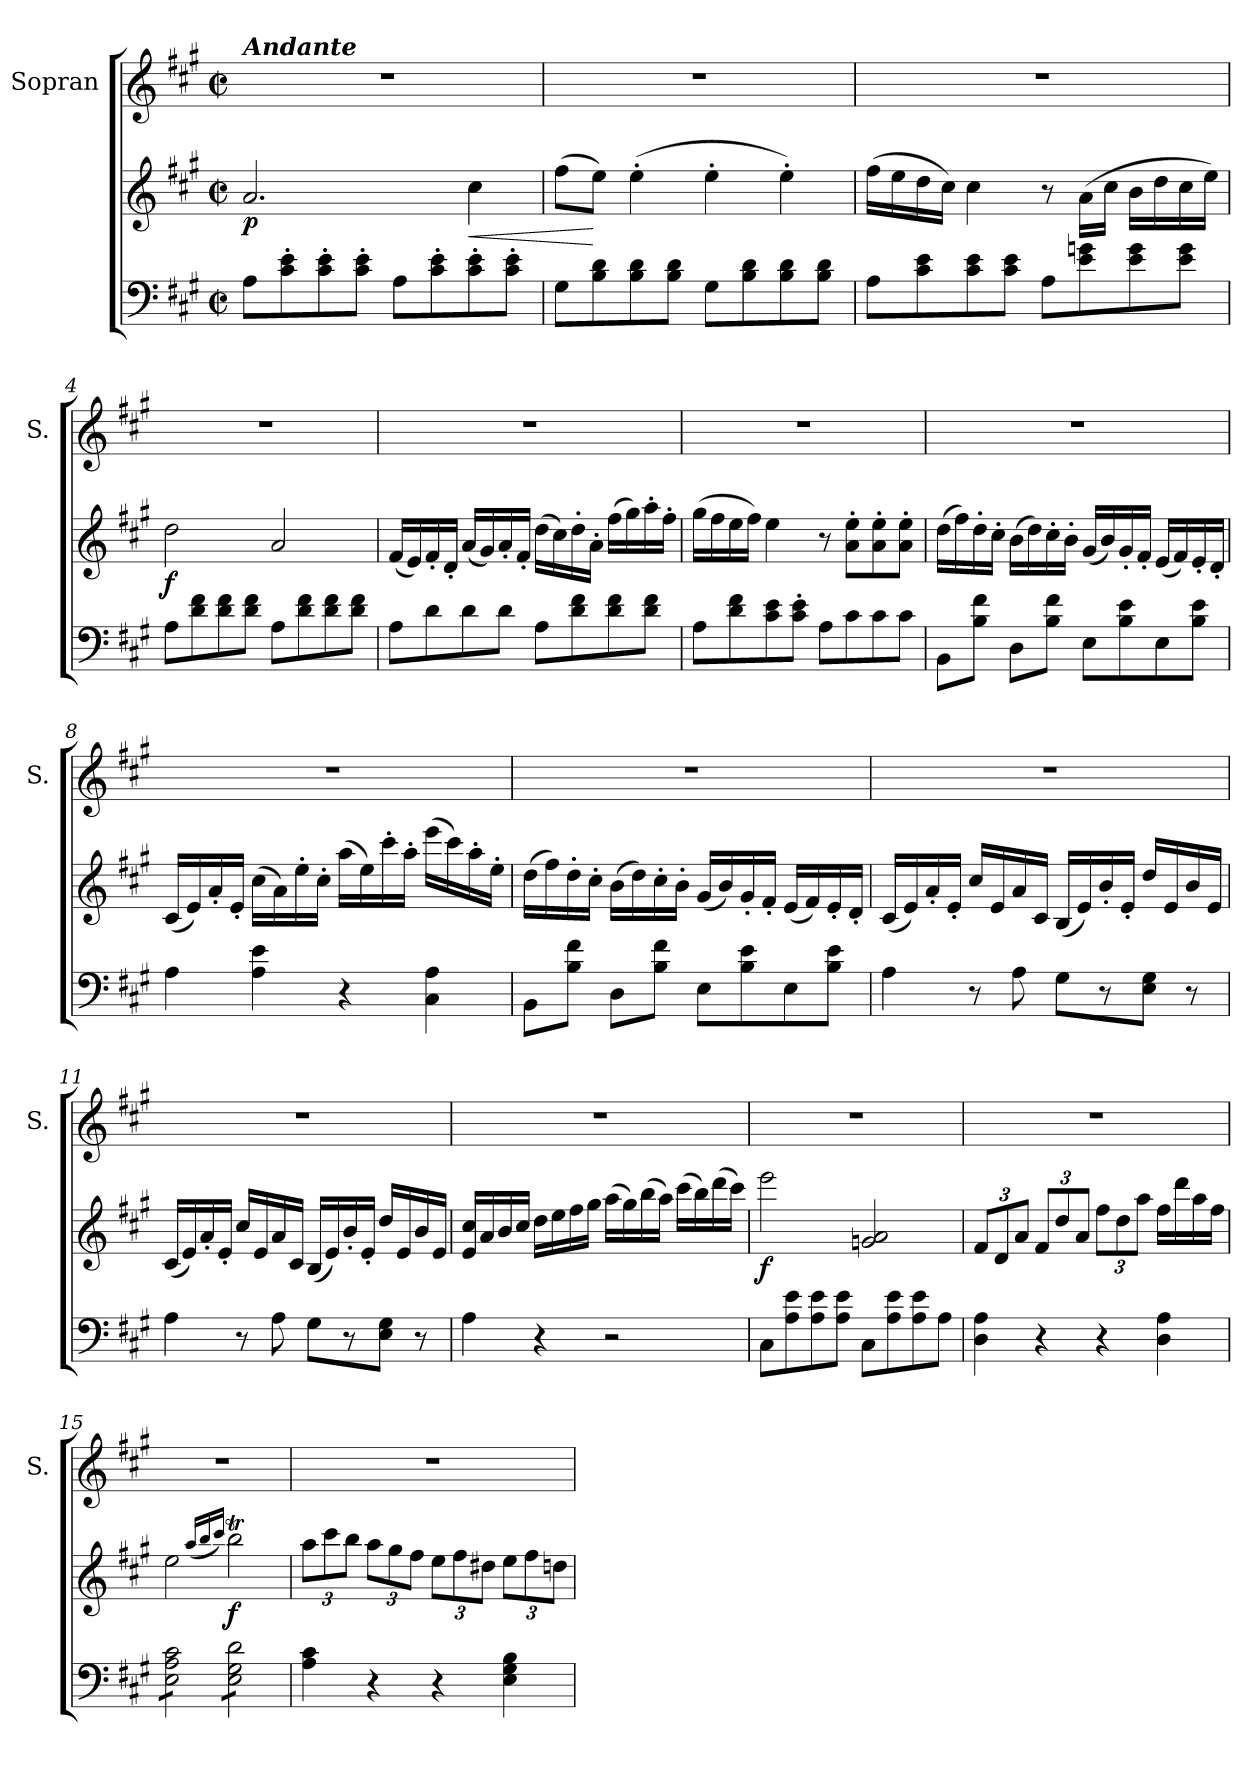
**kern	**kern	**dynam	**kern
*part2	*part2	*part2	*part1
*staff3	*staff2	*staff2/3	*staff1
*	*	*	*I"Sopran
*	*	*	*I'S.
*clefF4	*clefG2	*	*clefG2
*k[f#c#g#]	*k[f#c#g#]	*	*k[f#c#g#]
*A:	*A:	*	*A:
*M2/2	*M2/2	*	*M2/2
*met(c|)	*met(c|)	*	*met(c|)
=1	=1	=1	=1
!	!	!	!LO:TX:a:Bi:t=Andante
!	!	!LO:DY:b	!
8A\L	2.a/	p	1r
8c#\'> 8e\'>	.	.	.
8c#\'> 8e\'>	.	.	.
8c#\'> 8e\'>J	.	.	.
8A\L	.	.	.
8c#\'> 8e\'>	.	.	.
!	!	!LO:HP:b	!
8c#\'> 8e\'>	4cc#\	<	.
8c#\'> 8e\'>J	.	.	.
=2	=2	=2	=2
8G#\L	(>8ff#\L	.	1r
8B\ 8d\	8ee\J)	[	.
8B\ 8d\	(>4ee'>\	.	.
8B\ 8d\J	.	.	.
8G#\L	4ee'>\	.	.
8B\ 8d\	.	.	.
8B\ 8d\	4ee'>\)	.	.
8B\ 8d\J	.	.	.
=3	=3	=3	=3
8A\L	(>16ff#\LL	.	1r
.	16ee\	.	.
8c#\ 8e\	16dd\	.	.
.	16cc#\JJ)	.	.
8c#\ 8e\	4cc#\	.	.
8c#\ 8e\J	.	.	.
8A\L	8r	.	.
8e\ 8gn\	(>16a\LL	.	.
.	16cc#\JJ	.	.
8e\ 8g\	16b\LL	.	.
.	16dd\	.	.
8e\ 8g\J	16cc#\	.	.
.	16ee\JJ)	.	.
!!LO:LB:g=z
=4	=4	=4	=4
!	!	!LO:DY:b	!
8A\L	2dd\	f	1r
8d\ 8f#\	.	.	.
8d\ 8f#\	.	.	.
8d\ 8f#\J	.	.	.
8A\L	2a/	.	.
8d\ 8f#\	.	.	.
8d\ 8f#\	.	.	.
8d\ 8f#\J	.	.	.
=5	=5	=5	=5
8A\L	(<16f#/LL	.	1r
.	16e/)	.	.
8d\	16f#'</	.	.
.	16d'</JJ	.	.
8d\	(<16a/LL	.	.
.	16g#/)	.	.
8d\J	16a'</	.	.
.	16f#'</JJ	.	.
8A\L	(>16dd\LL	.	.
.	16cc#\)	.	.
8d\ 8f#\	16dd'>\	.	.
.	16a'>\JJ	.	.
8d\ 8f#\	(>16ff#\LL	.	.
.	16gg#\)	.	.
8d\ 8f#\J	16aa'>\	.	.
.	16ff#'>\JJ	.	.
=6	=6	=6	=6
8A\L	(>16gg#\LL	.	1r
.	16ff#\	.	.
8d\ 8f#\	16ee\	.	.
.	16ff#\JJ)	.	.
8c#\ 8e\	4ee\	.	.
8c#\'> 8e\'>J	.	.	.
8A\L	8r	.	.
8c#\	8a\'> 8ee\'>L	.	.
8c#\	8a\'> 8ee\'>	.	.
8c#\J	8a\'> 8ee\'>J	.	.
!!LO:LB:g=z
=7	=7	=7	=7
8BB\L	(>16dd\LL	.	1r
.	16ff#\)	.	.
8B\ 8f#\J	16dd'>\	.	.
.	16cc#'>\JJ	.	.
8D\L	(>16b\LL	.	.
.	16dd\)	.	.
8B\ 8f#\J	16cc#'>\	.	.
.	16b'>\JJ	.	.
8E\L	(<16g#/LL	.	.
.	16b/)	.	.
8B\ 8e\	16g#'</	.	.
.	16f#'</JJ	.	.
8E\	(<16e/LL	.	.
.	16f#/)	.	.
8B\ 8e\J	16e'</	.	.
.	16d'</JJ	.	.
=8	=8	=8	=8
4A\	(<16c#/LL	.	1r
.	16e/)	.	.
.	16a'</	.	.
.	16e'</JJ	.	.
4A\ 4e\	(>16cc#\LL	.	.
.	16a\)	.	.
.	16ee'>\	.	.
.	16cc#'>\JJ	.	.
4r	(>16aa\LL	.	.
.	16ee\)	.	.
.	16ccc#'>\	.	.
.	16aa'>\JJ	.	.
4C#\ 4A\	(>16eee\LL	.	.
.	16ccc#\)	.	.
.	16aa'>\	.	.
.	16ee'>\JJ	.	.
=9	=9	=9	=9
8BB\L	(>16dd\LL	.	1r
.	16ff#\)	.	.
8B\ 8f#\J	16dd'>\	.	.
.	16cc#'>\JJ	.	.
8D\L	(>16b\LL	.	.
.	16dd\)	.	.
8B\ 8f#\J	16cc#'>\	.	.
.	16b'>\JJ	.	.
8E\L	(<16g#/LL	.	.
.	16b/)	.	.
8B\ 8e\	16g#'</	.	.
.	16f#'</JJ	.	.
8E\	(<16e/LL	.	.
.	16f#/)	.	.
8B\ 8e\J	16e'</	.	.
.	16d'</JJ	.	.
!!LO:LB:g=z
=10	=10	=10	=10
4A\	(<16c#/LL	.	1r
.	16e/)	.	.
.	16a'</	.	.
.	16e'</JJ	.	.
8r	16cc#/LL	.	.
.	16e/	.	.
8A\	16a/	.	.
.	16c#/JJ	.	.
8G#\L	(<16B/LL	.	.
.	16e/)	.	.
8r	16b'</	.	.
.	16e'</JJ	.	.
8E\ 8G#\J	16dd/LL	.	.
.	16e/	.	.
8r	16b/	.	.
.	16e/JJ	.	.
=11	=11	=11	=11
4A\	(<16c#/LL	.	1r
.	16e/)	.	.
.	16a'</	.	.
.	16e'</JJ	.	.
8r	16cc#/LL	.	.
.	16e/	.	.
8A\	16a/	.	.
.	16c#/JJ	.	.
8G#\L	(<16B/LL	.	.
.	16e/)	.	.
8r	16b'</	.	.
.	16e'</JJ	.	.
8E\ 8G#\J	16dd/LL	.	.
.	16e/	.	.
8r	16b/	.	.
.	16e/JJ	.	.
=12	=12	=12	=12
4A\	16e/ 16cc#/LL	.	1r
.	16a/	.	.
.	16b/	.	.
.	16cc#/JJ	.	.
4r	16dd\LL	.	.
.	16ee\	.	.
.	16ff#\	.	.
.	16gg#\JJ	.	.
2r	(>16aa\LL	.	.
.	16gg#\)	.	.
.	(>16bb\	.	.
.	16aa\JJ)	.	.
.	(>16ccc#\LL	.	.
.	16bb\)	.	.
.	(>16ddd\	.	.
.	16ccc#\JJ)	.	.
!!LO:PB:g=z
=13	=13	=13	=13
!	!	!LO:DY:b	!
8C#\L	2eee\	f	1r
8A\ 8e\	.	.	.
8A\ 8e\	.	.	.
8A\ 8e\J	.	.	.
8C#\L	2gn/ 2a/	.	.
8A\ 8e\	.	.	.
8A\ 8e\	.	.	.
8A\J	.	.	.
=14	=14	=14	=14
*	*Xbrackettup	*	*
4D\ 4A\	12f#/L	.	1r
.	12d/	.	.
.	12a/J	.	.
4r	12f#/L	.	.
.	12dd/	.	.
.	12a/J	.	.
4r	12ff#\L	.	.
.	12dd\	.	.
.	12aa\J	.	.
4D\ 4A\	16ff#\LL	.	.
.	16ddd\	.	.
.	16aa\	.	.
.	16ff#\JJ	.	.
=15	=15	=15	=15
*tremolo	*	*	*
8E\ 8A\ 8c#\L	2ee\	.	1r
8E\ 8A\ 8c#\	.	.	.
8E\ 8A\ 8c#\	.	.	.
8E\ 8A\ 8c#\J	.	.	.
.	(<16qaa/LL	.	.
.	16qbb/	.	.
.	16qccc#/JJ)	.	.
!	!	!LO:DY:b	!
8E\ 8G#\ 8d\L	2bbT\	f	.
8E\ 8G#\ 8d\	.	.	.
8E\ 8G#\ 8d\	.	.	.
8E\ 8G#\ 8d\J	.	.	.
*Xtremolo	*	*	*
=16	=16	=16	=16
4A\ 4c#\	12aa\L	.	1r
.	12ccc#\	.	.
.	12bb\J	.	.
4r	12aa\L	.	.
.	12gg#\	.	.
.	12ff#\J	.	.
4r	12ee\L	.	.
.	12ff#\	.	.
.	12dd#X\J	.	.
4E\ 4G#\ 4B\	12ee\L	.	.
.	12ff#\	.	.
.	12ddn\J	.	.
=	=	=	=
*-	*-	*-	*-
